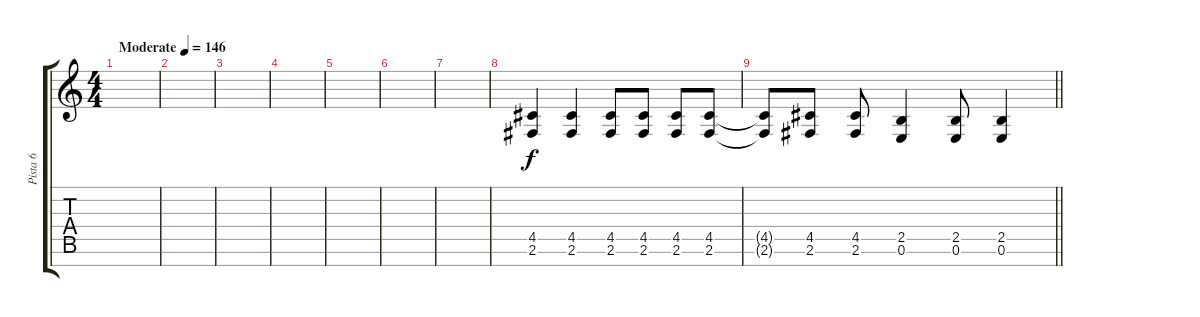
\track ("Pista 6" "Pista 6") {instrument distortionguitar}
\staff {score tabs}
\tuning (E4 B3 G3 D3 A2 E2 B1) {hide}
\ts (4 4)
\tempo (146 "Moderate")
\clef g2
\ks c
|
|
|
|
|
|
|
(4.5 2.6).4 (4.5 2.6).4 (4.5 2.6).8 (4.5 2.6).8 (4.5 2.6).8 (4.5 2.6).8 |
\barLineRight lightlight
(4.5{t} 2.6{t}).8 (4.5 2.6).8 (4.5 2.6).8 (2.5 0.6).4 (2.5 0.6).8 (2.5 0.6).4
